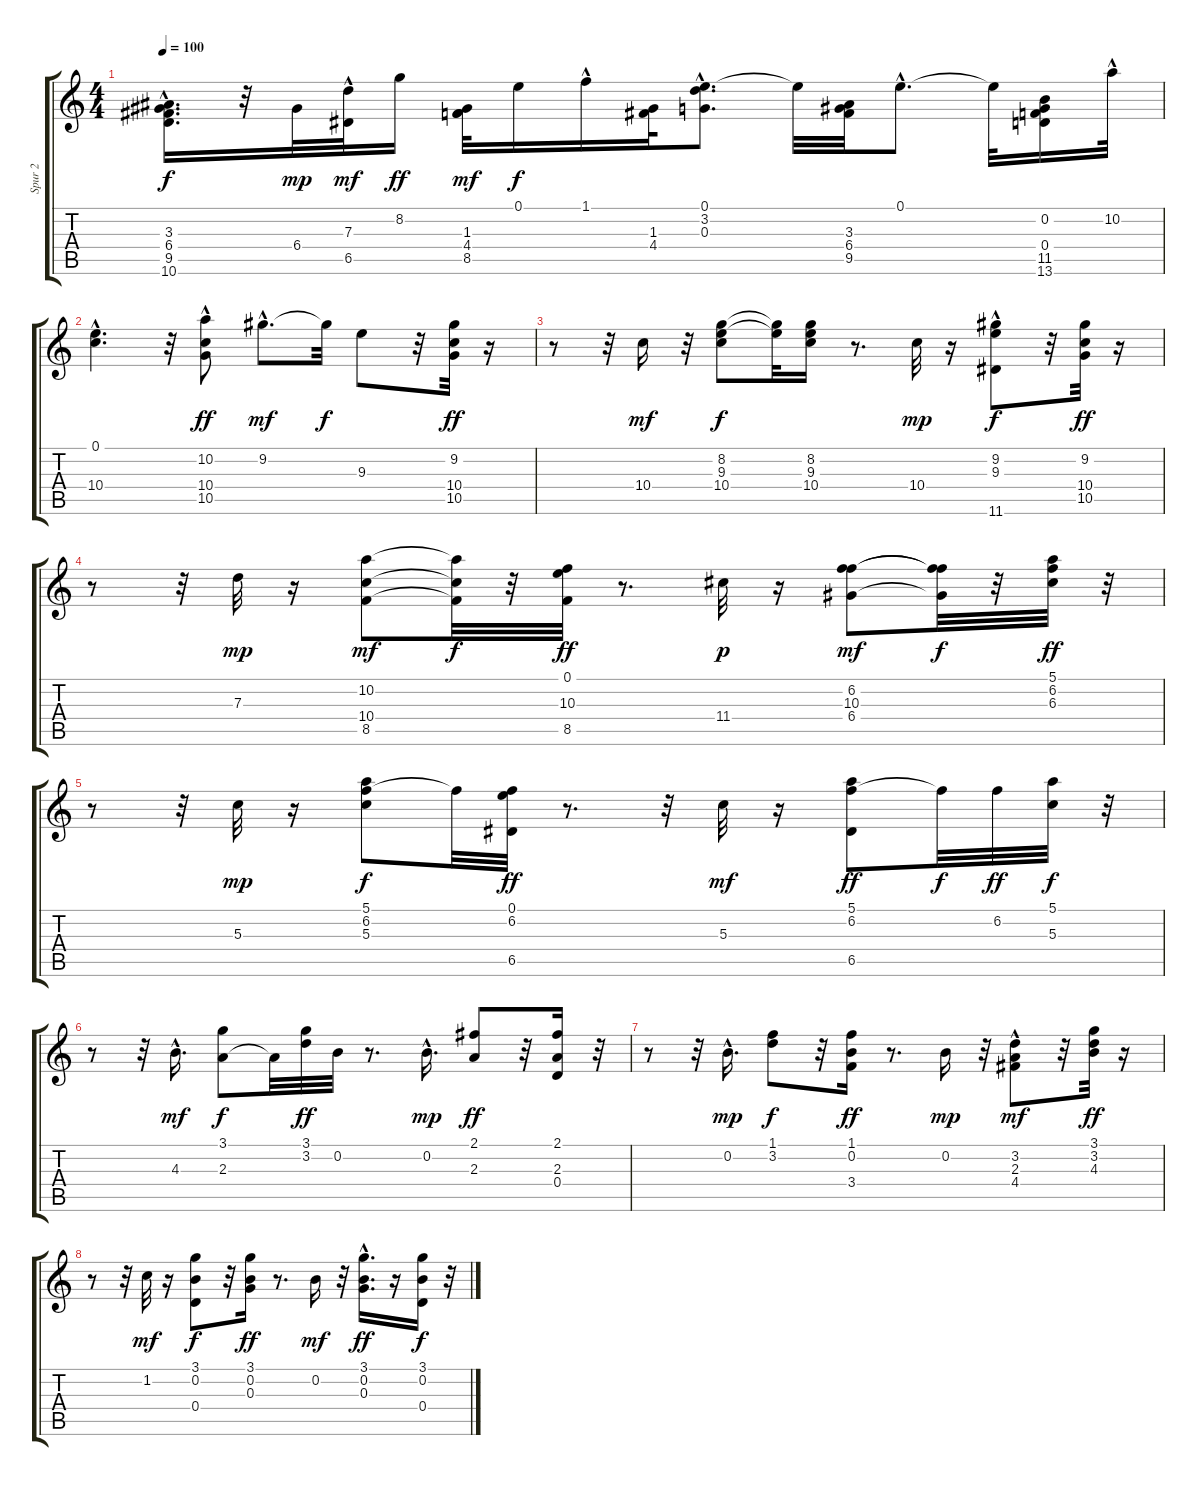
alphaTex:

\track ("Spur 2" "Spur 2") {instrument acousticguitarnylon}
\staff {score tabs}
\tuning (E4 B3 G3 D3 A2 E2) {hide}
\ts (4 4)
\tempo 100
\clef g2
\ks c
(3.3{t} 6.4{hac t} 9.5{t} 10.6{t}).16{d dy f} r.32 6.4.32{dy mp} (7.3{hac} 6.5).32{dy mf} 8.2.16{dy ff} (1.3 4.4 8.5).32{dy mf} 0.1.16{dy f} 1.1{hac}.16 (1.3 4.4).32 (0.1{hac} 3.2 0.3).8{d} 0.1{t}.32 (3.3 6.4 9.5).32 0.1{hac}.8{d} 0.1{t}.32 (0.2 0.4 11.5 13.6).16 10.2{hac}.32 |
(0.1 10.4{hac}).4{d} r.32 (10.2 10.4 10.5{hac}).8{dy ff} 9.2{hac}.8{d dy mf} 9.2{t}.32{dy f} 9.3.8 r.32 (9.2 10.4 10.5).32{dy ff} r.16 |
r.8 r.32 10.4.16{dy mf} r.32 (8.2 9.3 10.4).8{dy f} (8.2{t} 9.3{t}).32 (8.2 9.3 10.4).16 r.8{d} 10.4.32{dy mp} r.16 (9.2 9.3{hac} 11.6).8{dy f} r.32 (9.2 10.4 10.5).32{dy ff} r.16 |
r.8 r.32 7.3.32{dy mp} r.16 (10.2 10.4 8.5).8{dy mf} (10.2{t} 10.4{t} 8.5{t}).32{dy f} r.32 (0.1 10.3 8.5).32{dy ff} r.8{d} 11.4.32{dy p} r.16 (6.2 10.3 6.4).8{dy mf} (6.2{t} 10.3{t} 6.4{t}).32{dy f} r.32 (5.1 6.2 6.3).32{dy ff} r.32 |
r.8 r.32 5.3.32{dy mp} r.16 (5.1 6.2 5.3).8{dy f} 6.2{t}.32 (0.1 6.2 6.5).32{dy ff} r.8{d} r.32 5.3.32{dy mf} r.16 (5.1 6.2 6.5).8{dy ff} 6.2{t}.32{dy f} 6.2.32{dy ff} (5.1 5.3).32{dy f} r.32 |
r.8 r.32 4.3{hac}.16{d dy mf} (3.1 2.3).8{dy f} 2.3{t}.32 (3.1 3.2).32{dy ff} 0.2.32 r.8{d} 0.2{hac}.16{d dy mp} (2.1 2.3).8{dy ff} r.32 (2.1 2.3 0.4).16 r.32 |
r.8 r.32 0.2{hac}.16{d dy mp} (1.1 3.2).8{dy f} r.32 (1.1 0.2 3.4).16{dy ff} r.8{d} 0.2.16{dy mp} r.32 (3.2 2.3 4.4{hac}).8{dy mf} r.32 (3.1 3.2 4.3).32{dy ff} r.16 |
r.8 r.32 1.2.32{dy mf} r.16 (3.1 0.2 0.4).8{dy f} r.32 (3.1 0.2 0.3).16{dy ff} r.8{d} 0.2.16{dy mf} r.32 (3.1{hac} 0.2{hac} 0.3{hac}).16{d dy ff} r.16 (3.1 0.2 0.4).16{dy f} r.32
